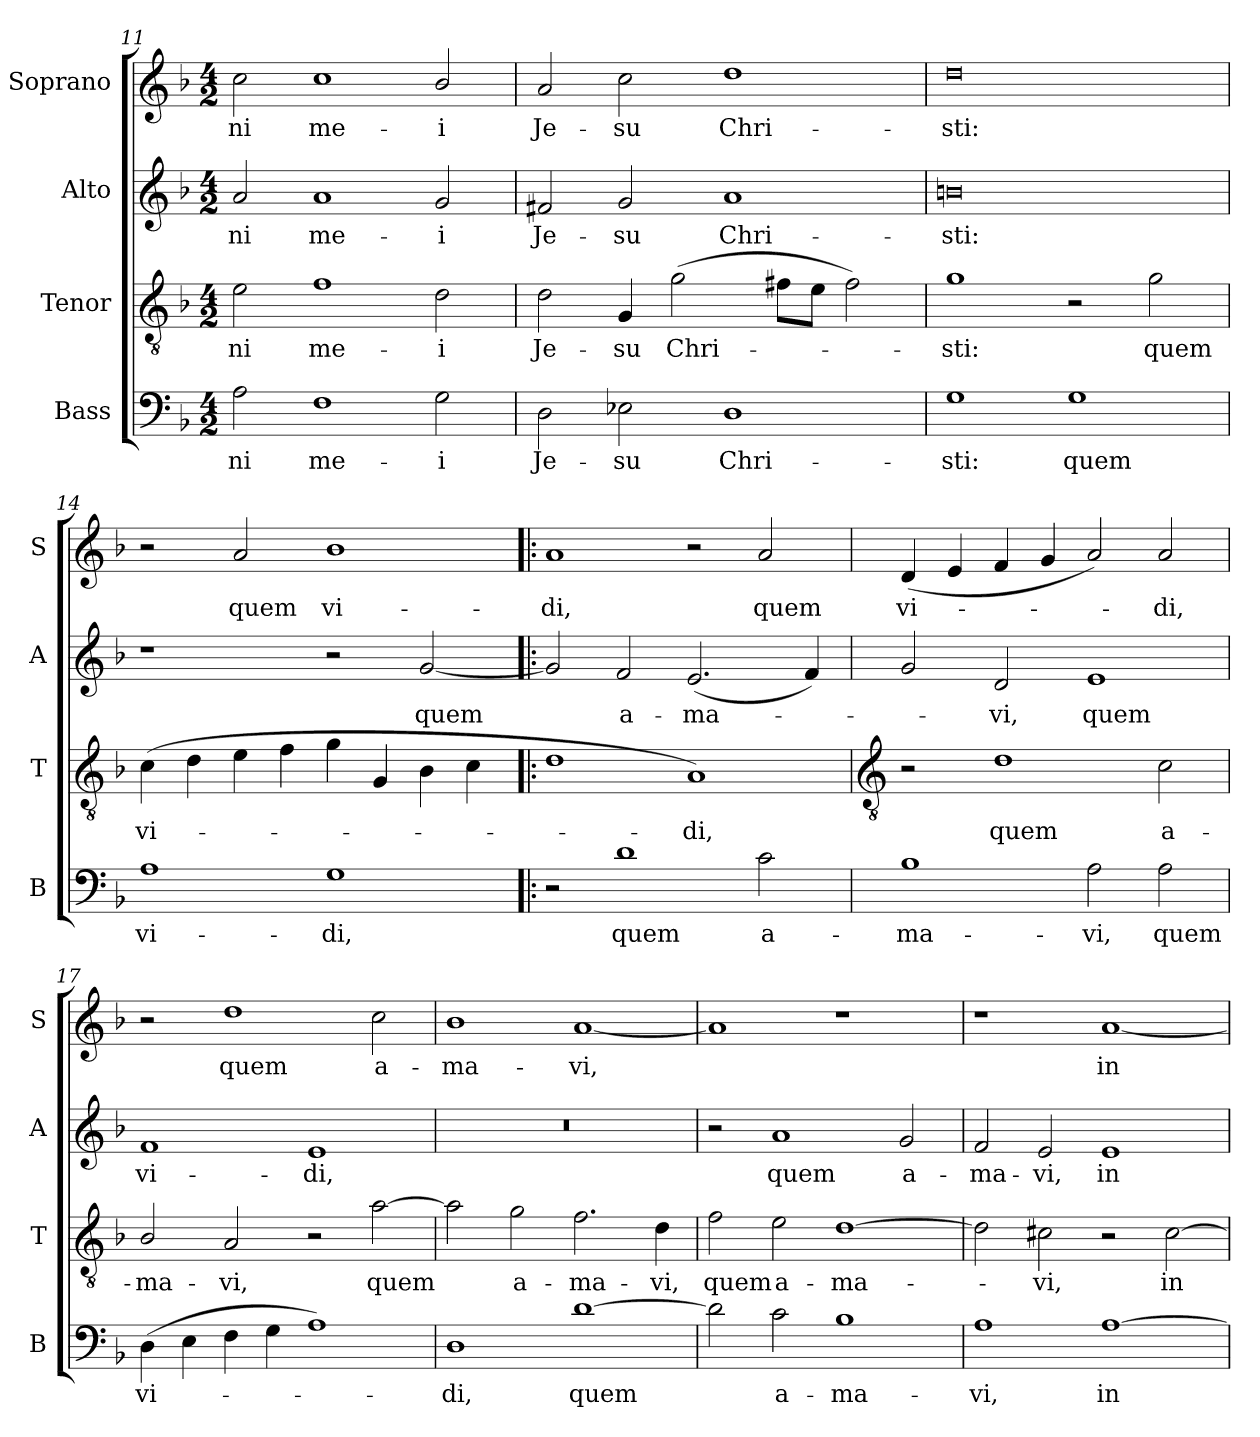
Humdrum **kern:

**kern	**text	**kern	**text	**kern	**text	**kern	**text
*part4	*part4	*part3	*part3	*part2	*part2	*part1	*part1
*staff4	*staff4	*staff3	*staff3	*staff2	*staff2	*staff1	*staff1
*I"Bass	*	*I"Tenor	*	*I"Alto	*	*I"Soprano	*
*I'B	*	*I'T	*	*I'A	*	*I'S	*
*clefF4	*	*clefGv2	*	*clefG2	*	*clefG2	*
*k[b-]	*	*k[b-]	*	*k[b-]	*	*k[b-]	*
*F:	*	*F:	*	*F:	*	*F:	*
*M4/2	*	*M4/2	*	*M4/2	*	*M4/2	*
=11	=11	=11	=11	=11	=11	=11	=11
!	!LO:LY:b	!	!LO:LY:b	!	!LO:LY:b	!	!LO:LY:b
2A	-ni	2e	-ni	2a	-ni	2cc	-ni
!	!LO:LY:b	!	!LO:LY:b	!	!LO:LY:b	!	!LO:LY:b
1F	me-	1f	me-	1a	me-	1cc	me-
!	!LO:LY:b	!	!LO:LY:b	!	!LO:LY:b	!	!LO:LY:b
2G	-i	2d	-i	2g	-i	2b-/	-i
=12	=12	=12	=12	=12	=12	=12	=12
!	!LO:LY:b	!	!LO:LY:b	!	!LO:LY:b	!	!LO:LY:b
2D	Je-	2d	Je-	2f#X	Je-	2a	Je-
!	!LO:LY:b	!	!LO:LY:b	!	!LO:LY:b	!	!LO:LY:b
2E-X	-su	4G	-su	2g	-su	2cc	-su
!	!	!	!LO:LY:b	!	!	!	!
.	.	(>2g	Chri-	.	.	.	.
!	!LO:LY:b	!	!	!	!LO:LY:b	!	!LO:LY:b
1D	Chri-	.	.	1a	Chri-	1dd	Chri-
.	.	8f#XL	.	.	.	.	.
.	.	8eJ	.	.	.	.	.
.	.	2f#)	.	.	.	.	.
=13	=13	=13	=13	=13	=13	=13	=13
!	!LO:LY:b	!	!LO:LY:b	!	!LO:LY:b	!	!LO:LY:b
1G	-sti:	1g	sti:	0bn	-sti:	0dd	-sti:
!	!LO:LY:b	!	!	!	!	!	!
1G	quem	2r	.	.	.	.	.
!	!	!	!LO:LY:b	!	!	!	!
.	.	2g	quem	.	.	.	.
=14	=14	=14	=14	=14	=14	=14	=14
!	!LO:LY:b	!	!LO:LY:b	!	!	!	!
1A	vi-	(>4c	vi-	1r	.	2r	.
.	.	4d	.	.	.	.	.
!	!	!	!	!	!	!	!LO:LY:b
.	.	4e	.	.	.	2a	quem
.	.	4f	.	.	.	.	.
!	!LO:LY:b	!	!	!	!	!	!LO:LY:b
1G	-di,	4g	.	2r	.	1b-	vi-
.	.	4G	.	.	.	.	.
!	!	!	!	!	!LO:LY:b	!	!
.	.	4B-	.	[2g	quem	.	.
.	.	4c	.	.	.	.	.
=15!|:	=15!|:	=15!|:	=15!|:	=15!|:	=15!|:	=15!|:	=15!|:
!	!	!	!	!	!	!	!LO:LY:b
2r	.	1d	.	2g]	.	1a	-di,
!	!LO:LY:b	!	!	!	!LO:LY:b	!	!
1d	quem	.	.	2f	a-	.	.
!	!	!	!LO:LY:b	!	!LO:LY:b	!	!
.	.	1A)	di,	(<2.e	-ma-	2r	.
!	!LO:LY:b	!	!	!	!	!	!LO:LY:b
2c	a-	.	.	.	.	2a	quem
.	.	.	.	4f)	.	.	.
!!LO:LB:g=z
=16	=16	=16	=16	=16	=16	=16	=16
*	*	*clefGv2	*	*	*	*	*
!	!LO:LY:b	!	!	!	!	!	!LO:LY:b
1B-	-ma-	2r	.	2g	.	(<4d	vi-
.	.	.	.	.	.	4e	.
!	!	!	!LO:LY:b	!	!LO:LY:b	!	!
.	.	1d	quem	2d	vi,	4f	.
.	.	.	.	.	.	4g	.
!	!LO:LY:b	!	!	!	!LO:LY:b	!	!
2A	-vi,	.	.	1e	quem	2a)	.
!	!LO:LY:b	!	!LO:LY:b	!	!	!	!LO:LY:b
2A	quem	2c	a-	.	.	2a	di,
=17	=17	=17	=17	=17	=17	=17	=17
!	!LO:LY:b	!	!LO:LY:b	!	!LO:LY:b	!	!
(>4D	vi-	2B-/	-ma-	1f	vi-	2r	.
4E	.	.	.	.	.	.	.
!	!	!	!LO:LY:b	!	!	!	!LO:LY:b
4F	.	2A	-vi,	.	.	1dd	quem
4G	.	.	.	.	.	.	.
!	!	!	!	!	!LO:LY:b	!	!
1A)	.	2r	.	1e	-di,	.	.
!	!	!	!LO:LY:b	!	!	!	!LO:LY:b
.	.	[2a	quem	.	.	2cc	a-
=18	=18	=18	=18	=18	=18	=18	=18
!	!LO:LY:b	!	!	!	!	!	!LO:LY:b
1D	di,	2a]	.	0r	.	1b-	-ma-
!	!	!	!LO:LY:b	!	!	!	!
.	.	2g	a-	.	.	.	.
!	!LO:LY:b	!	!LO:LY:b	!	!	!	!LO:LY:b
[1d	quem	2.f	-ma-	.	.	[1a	-vi,
!	!	!	!LO:LY:b	!	!	!	!
.	.	4d	-vi,	.	.	.	.
=19	=19	=19	=19	=19	=19	=19	=19
!	!	!	!LO:LY:b	!	!	!	!
2d]	.	2f	quem	2r	.	1a]	.
!	!LO:LY:b	!	!LO:LY:b	!	!LO:LY:b	!	!
2c	a-	2e	a-	1a	quem	.	.
!	!LO:LY:b	!	!LO:LY:b	!	!	!	!
1B-	-ma-	[1d	-ma-	.	.	1r	.
!	!	!	!	!	!LO:LY:b	!	!
.	.	.	.	2g	a-	.	.
=20	=20	=20	=20	=20	=20	=20	=20
!	!LO:LY:b	!	!	!	!LO:LY:b	!	!
1A	-vi,	2d]	.	2f	-ma-	1r	.
!	!	!	!LO:LY:b	!	!LO:LY:b	!	!
.	.	2c#X	vi,	2e	-vi,	.	.
!	!LO:LY:b	!	!	!	!LO:LY:b	!	!LO:LY:b
[1A	in	2r	.	1e	in	[1a	in
!	!	!	!LO:LY:b	!	!	!	!
.	.	[2c#	in	.	.	.	.
=	=	=	=	=	=	=	=
*-	*-	*-	*-	*-	*-	*-	*-
